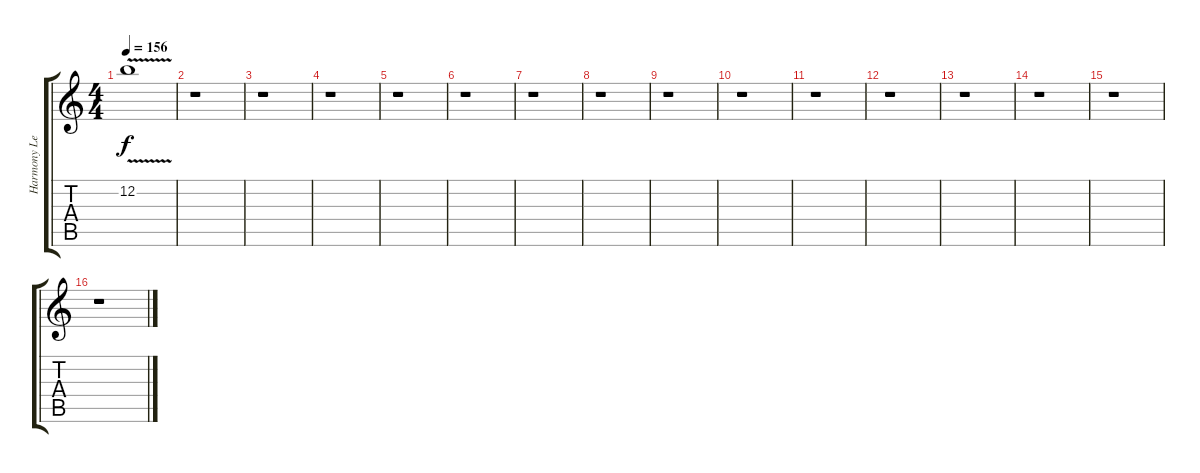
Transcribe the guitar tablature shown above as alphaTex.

\track ("Harmony Lead" "Harmony Le") {instrument overdrivenguitar}
\staff {score tabs}
\tuning (E4 B3 G3 D3 A2 E2) {hide}
\ts (4 4)
\tempo 156
\clef g2
\ks c
12.2{v}.1{dy f volume 0} |
r.1{volume 12} |
r.1 |
r.1 |
r.1 |
r.1 |
r.1 |
r.1 |
r.1 |
r.1 |
r.1 |
r.1 |
r.1 |
r.1 |
r.1 |
r.1
